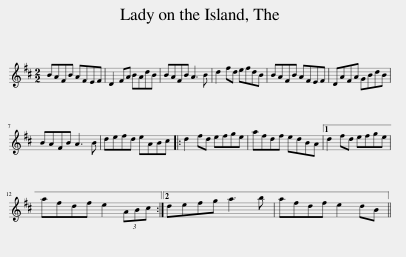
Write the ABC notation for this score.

X:1
L:1/8
M:2/2
I:linebreak $
K:D
V:1 treble
V:1
 BAFB AFEF | D2 FA BAdB | BAFB A3 B | d2 fd efdB | BAFB AFEF | %5
 DAFA GBdB |$ BAFB A3 B | defd eABc |: d2 fd efge | afdf edBA |1 %10
 d2 fd efge |$ afdf e2 (3ABc :|2 defg a3 b | afdf e2 dB || %14
